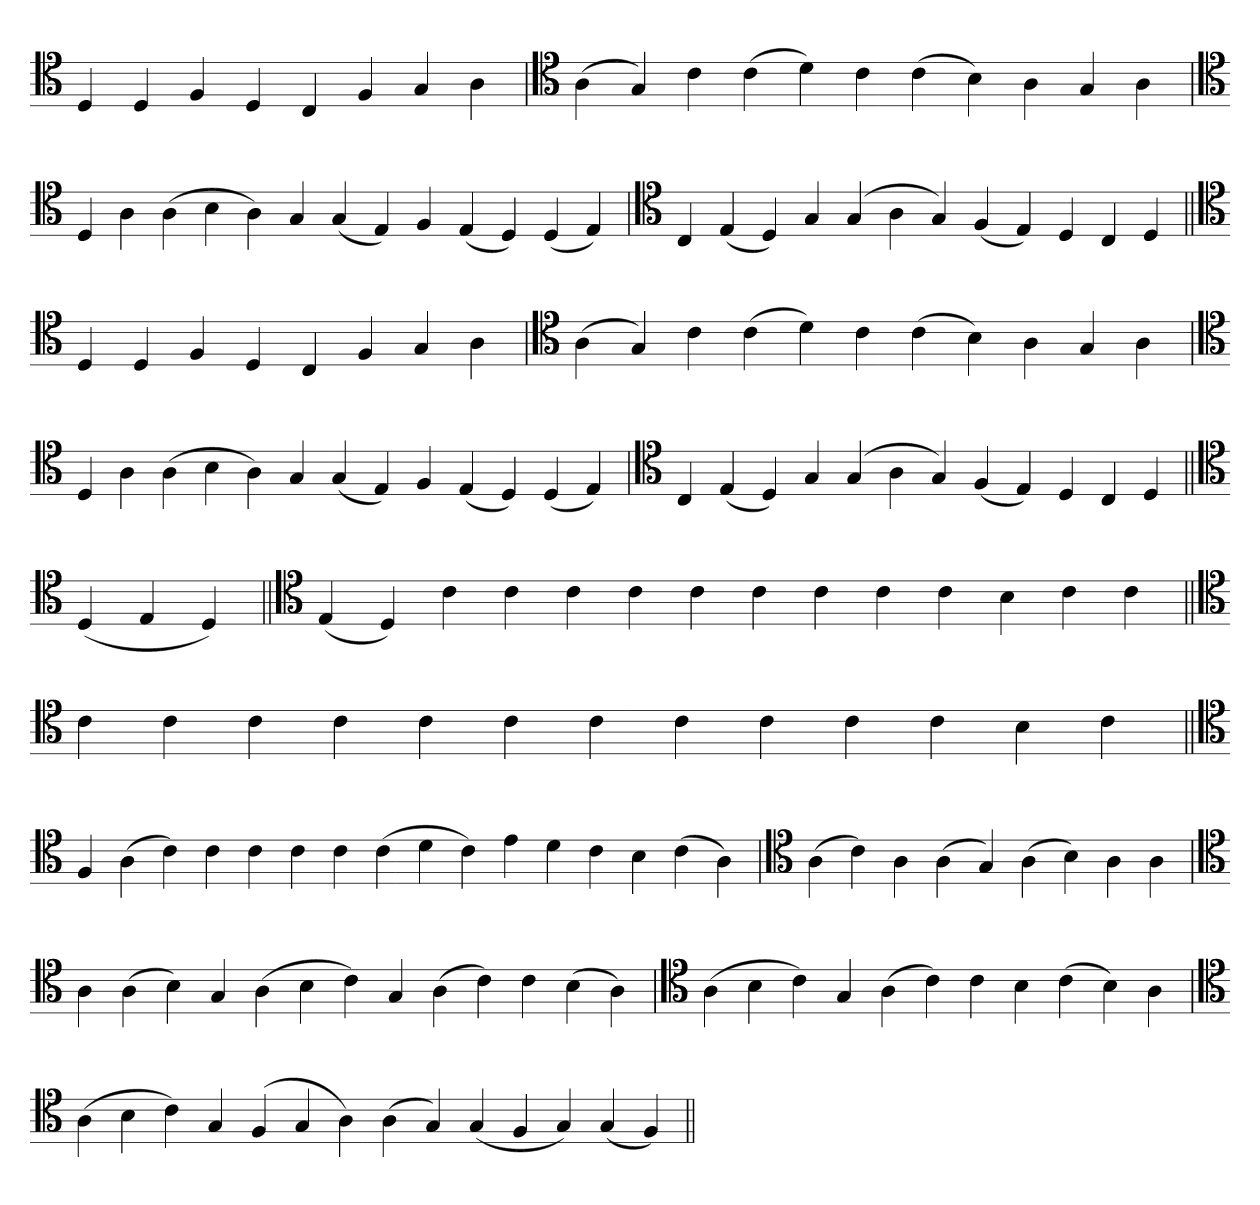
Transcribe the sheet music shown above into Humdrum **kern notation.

**kern
*part1
*staff1
*clefC4
=
4D
4D
4F
4D
4C
4F
4G
4A
=`
*clefC4
(4A
4G)
4c
(4c
4d)
4c
(4c
4B)
4A
4G
4A
='
*clefC4
4D
4A
(4A
4B
4A)
4G
(4G
4E)
4F
(4E
4D)
(4D
4E)
=`
*clefC4
4C
(4E
4D)
4G
(4G
4A
4G)
(4F
4E)
4D
4C
4D
=||
*clefC4
4D
4D
4F
4D
4C
4F
4G
4A
=`
*clefC4
(4A
4G)
4c
(4c
4d)
4c
(4c
4B)
4A
4G
4A
='
*clefC4
4D
4A
(4A
4B
4A)
4G
(4G
4E)
4F
(4E
4D)
(4D
4E)
=`
*clefC4
4C
(4E
4D)
4G
(4G
4A
4G)
(4F
4E)
4D
4C
4D
=||
*clefC4
(4D
4E
4D)
=||
*clefC4
(4E
4D)
4c
4c
4c
4c
4c
4c
4c
4c
4c
4B
4c
4c
=||
*clefC4
4c
4c
4c
4c
4c
4c
4c
4c
4c
4c
4c
4B
4c
=||
*clefC4
4F
(4A
4c)
4c
4c
4c
4c
(4c
4d
4c)
4e
4d
4c
4B
(4c
4A)
='
*clefC4
(4A
4c)
4A
(4A
4G)
(4A
4B)
4A
4A
=`
*clefC4
4A
(4A
4B)
4G
(4A
4B
4c)
4G
(4A
4c)
4c
(4B
4A)
='
*clefC4
(4A
4B
4c)
4G
(4A
4c)
4c
4B
(4c
4B)
4A
=`
*clefC4
(4A
4B
4c)
4G
(4F
4G
4A)
(4A
4G)
(4G
4F
4G)
(4G
4F)
=||
*-
